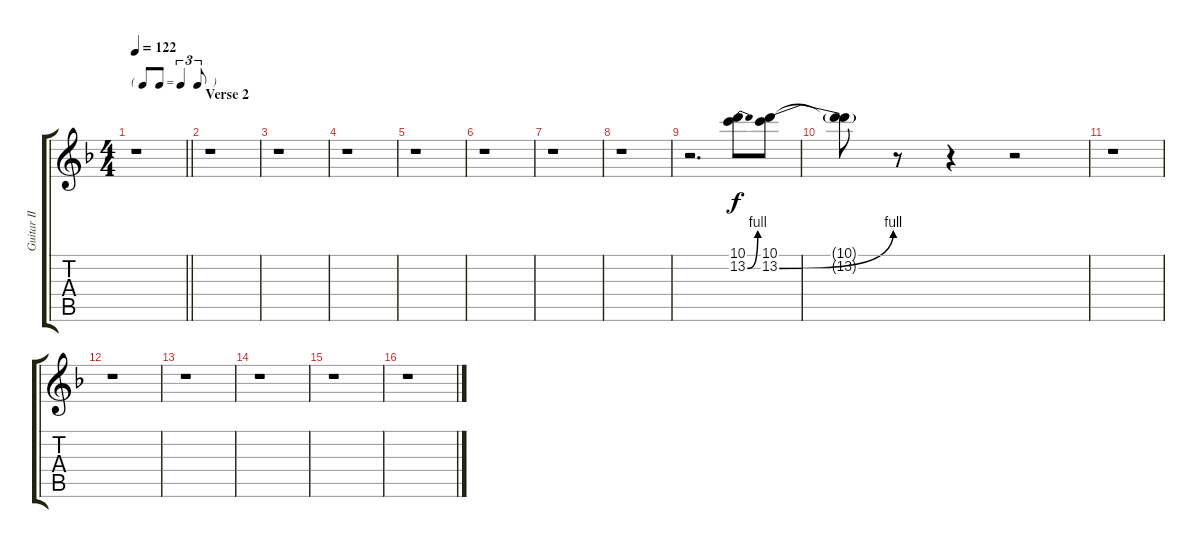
\track ("Guitar II" "Guitar II") {instrument distortionguitar}
\staff {score tabs}
\tuning (E4 B3 G3 D3 A2 D2) {hide}
\ts (4 4)
\tf triplet8th
\tempo 122
\clef g2
\barLineRight lightlight
\ks dminor
r.1{dy f} |
\section ("" "Verse 2")
r.1 |
r.1 |
r.1 |
r.1 |
r.1 |
r.1 |
r.1 |
r.2{d} (10.1 13.2{be (bend 0 0 60 4)}).8 (10.1 13.2{be (bend 0 0 60 4)}).8 |
(10.1{t} 13.2{t}).8 r.8 r.4 r.2 |
r.1 |
r.1 |
r.1 |
r.1 |
r.1 |
r.1
